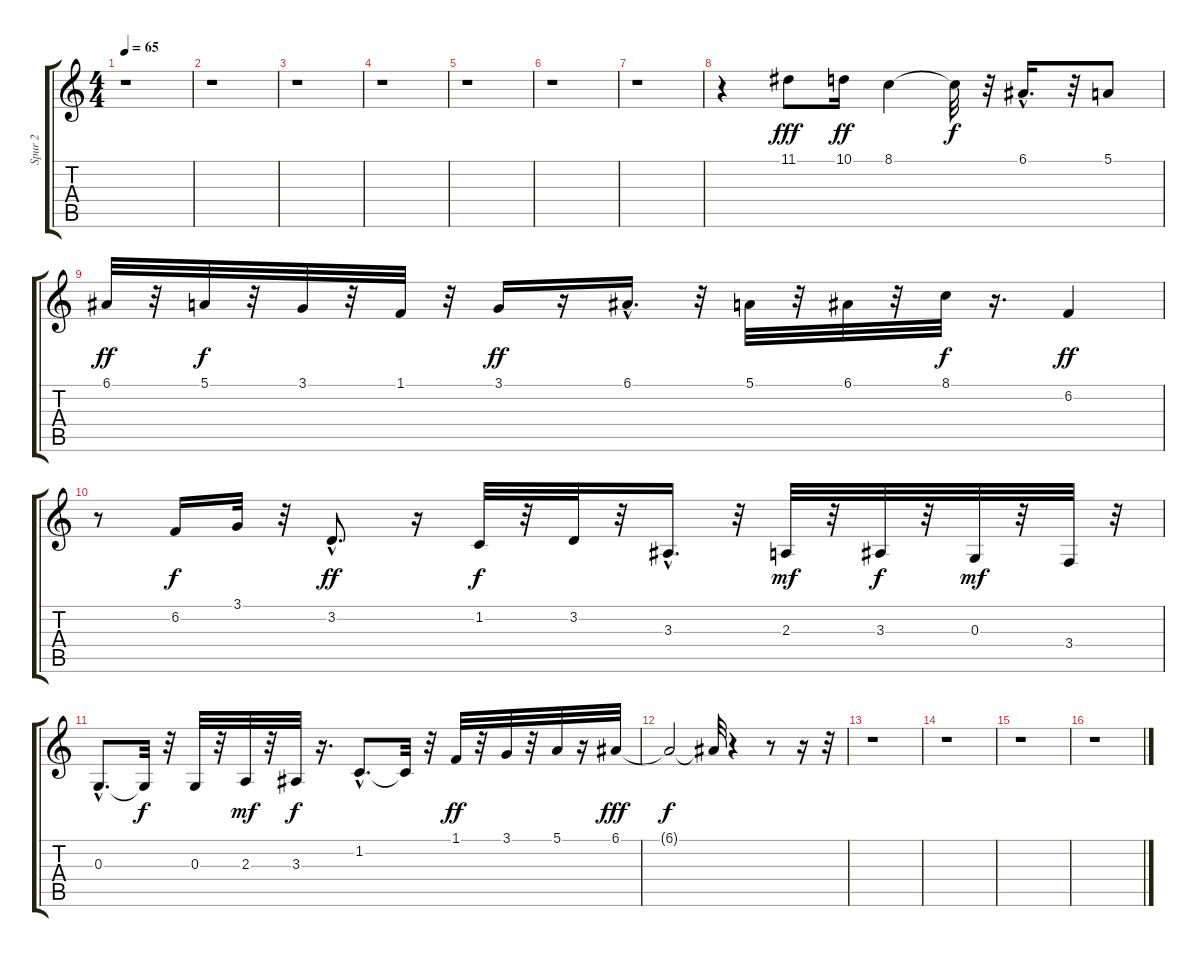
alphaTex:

\track ("Spur 2" "Spur 2") {instrument pad1newage}
\staff {score tabs}
\tuning (E4 B3 G3 D3 A2 E2) {hide}
\ts (4 4)
\tempo 65
\clef g2
\ks c
r.1{dy ff} |
r.1 |
r.1 |
r.1 |
r.1 |
r.1 |
r.1 |
r.4 11.1.8{dy fff volume 15 instrument pad1newage} 10.1.16{dy ff} 8.1.4 8.1{t}.32{dy f} r.32 6.1{hac}.16{d} r.32 5.1.8 |
6.1.32{dy ff} r.32 5.1.32{dy f} r.32 3.1.32 r.32 1.1.32 r.32 3.1.16{dy ff} r.16 6.1{hac}.16{d} r.32 5.1.32 r.32 6.1.32 r.32 8.1.32{dy f} r.16{d} 6.2.4{dy ff} |
r.8 6.2.16{dy f} 3.1.32 r.32 3.2{hac}.8{d dy ff} r.16 1.2.32{dy f} r.32 3.2.32 r.32 3.3{hac}.16{d} r.32 2.3.32{dy mf} r.32 3.3.32{dy f} r.32 0.3.32{dy mf} r.32 3.4.32 r.32 |
0.3{hac}.8{d} 0.3{t}.32{dy f} r.32 0.3.32 r.32 2.3.32{dy mf} r.32 3.3.32{dy f} r.16{d} 1.2{hac}.8{d} 1.2{t}.32 r.32 1.1.32{dy ff} r.32 3.1.32 r.32 5.1.32 r.16 6.1.32{dy fff} |
6.1{t}.2{dy f} 6.1{t}.32 r.4 r.8 r.16 r.32 |
r.1 |
r.1 |
r.1 |
r.1
